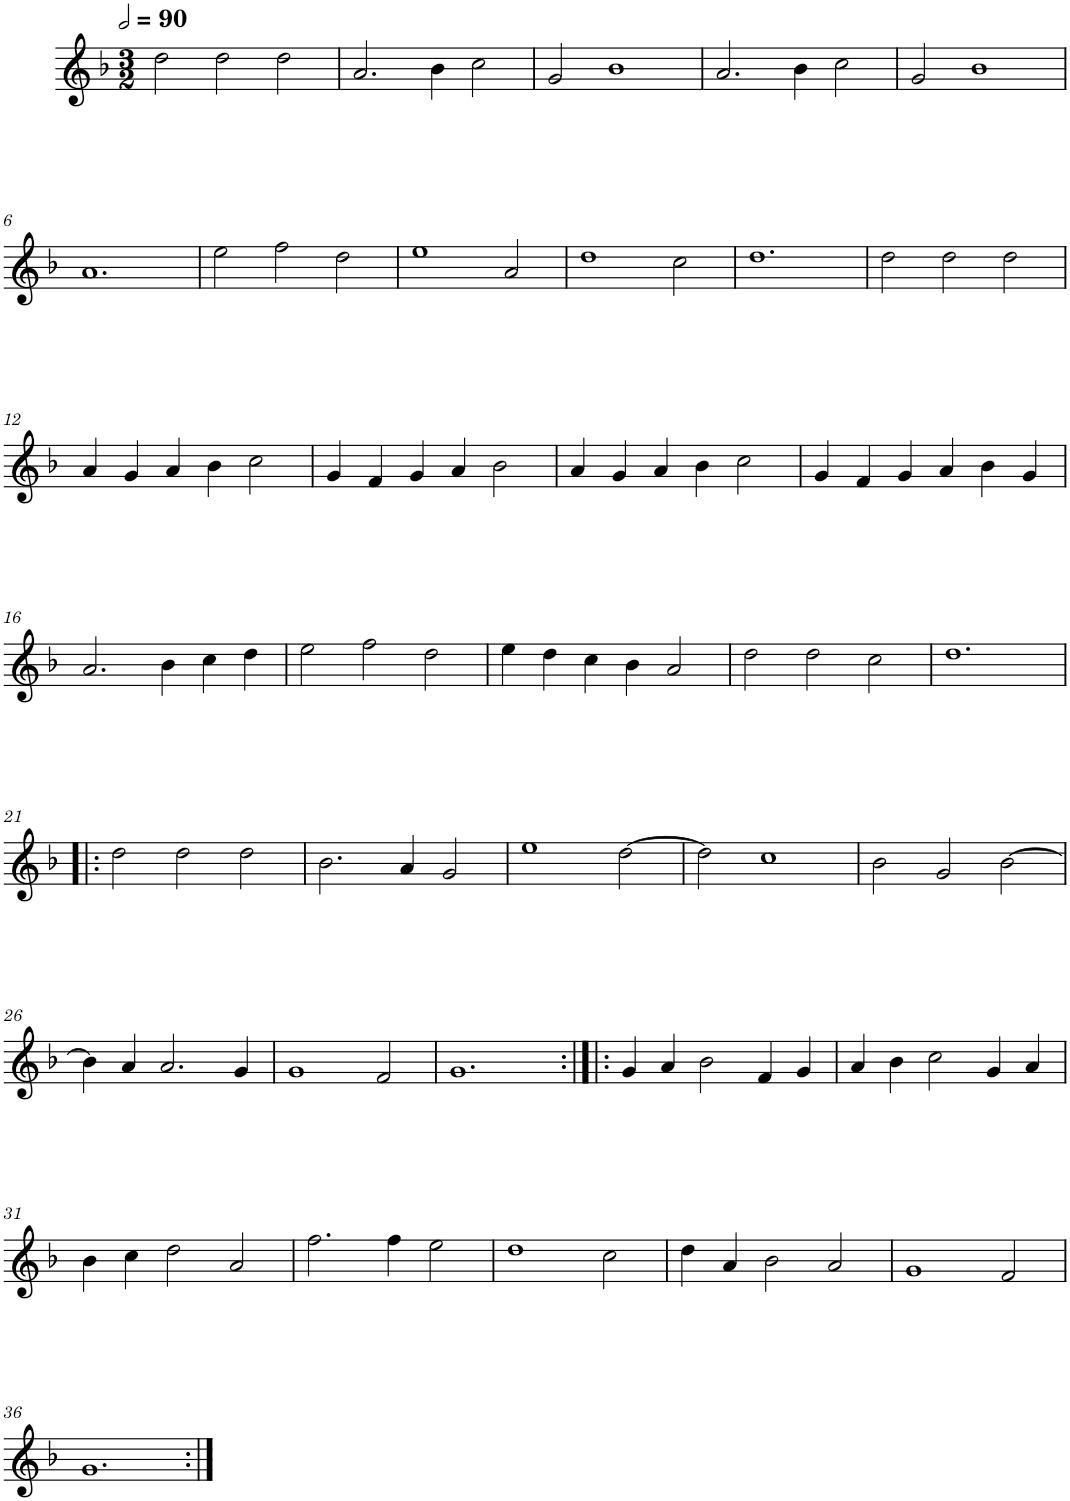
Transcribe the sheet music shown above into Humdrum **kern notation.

**kern
*part1
*staff1
*I"Quatre parties
*clefG2
*k[b-]
*M3/2
*MM180
=1
2dd\
2dd\
2dd\
=2
2.a/
4b-\
2cc\
=3
2g/
1b-
=4
2.a/
4b-\
2cc\
=5
2g/
1b-
!!LO:LB:g=z
=6
1.a
=7
2ee\
2ff\
2dd\
=8
1ee
2a/
=9
1dd
2cc\
=10
1.dd
=11
2dd\
2dd\
2dd\
!!LO:LB:g=z
=12
4a/
4g/
4a/
4b-\
2cc\
=13
4g/
4f/
4g/
4a/
2b-\
=14
4a/
4g/
4a/
4b-\
2cc\
=15
4g/
4f/
4g/
4a/
4b-\
4g/
!!LO:LB:g=z
=16
2.a/
4b-\
4cc\
4dd\
=17
2ee\
2ff\
2dd\
=18
4ee\
4dd\
4cc\
4b-\
2a/
=19
2dd\
2dd\
2cc\
=20
1.dd
!!LO:LB:g=z
=21!|:
2dd\
2dd\
2dd\
=22
2.b-\
4a/
2g/
=23
1ee
[2dd\
=24
2dd\]
1cc
=25
2b-\
2g/
[2b-\
!!LO:LB:g=z
=26
4b-\]
4a/
2.a/
4g/
=27
1g
2f/
=28
1.g
=29:|!|:
4g/
4a/
2b-\
4f/
4g/
=30
4a/
4b-\
2cc\
4g/
4a/
!!LO:LB:g=z
=31
4b-\
4cc\
2dd\
2a/
=32
2.ff\
4ff\
2ee\
=33
1dd
2cc\
=34
4dd\
4a/
2b-\
2a/
=35
1g
2f/
!!LO:LB:g=z
=36
1.g
=:|!
*-
